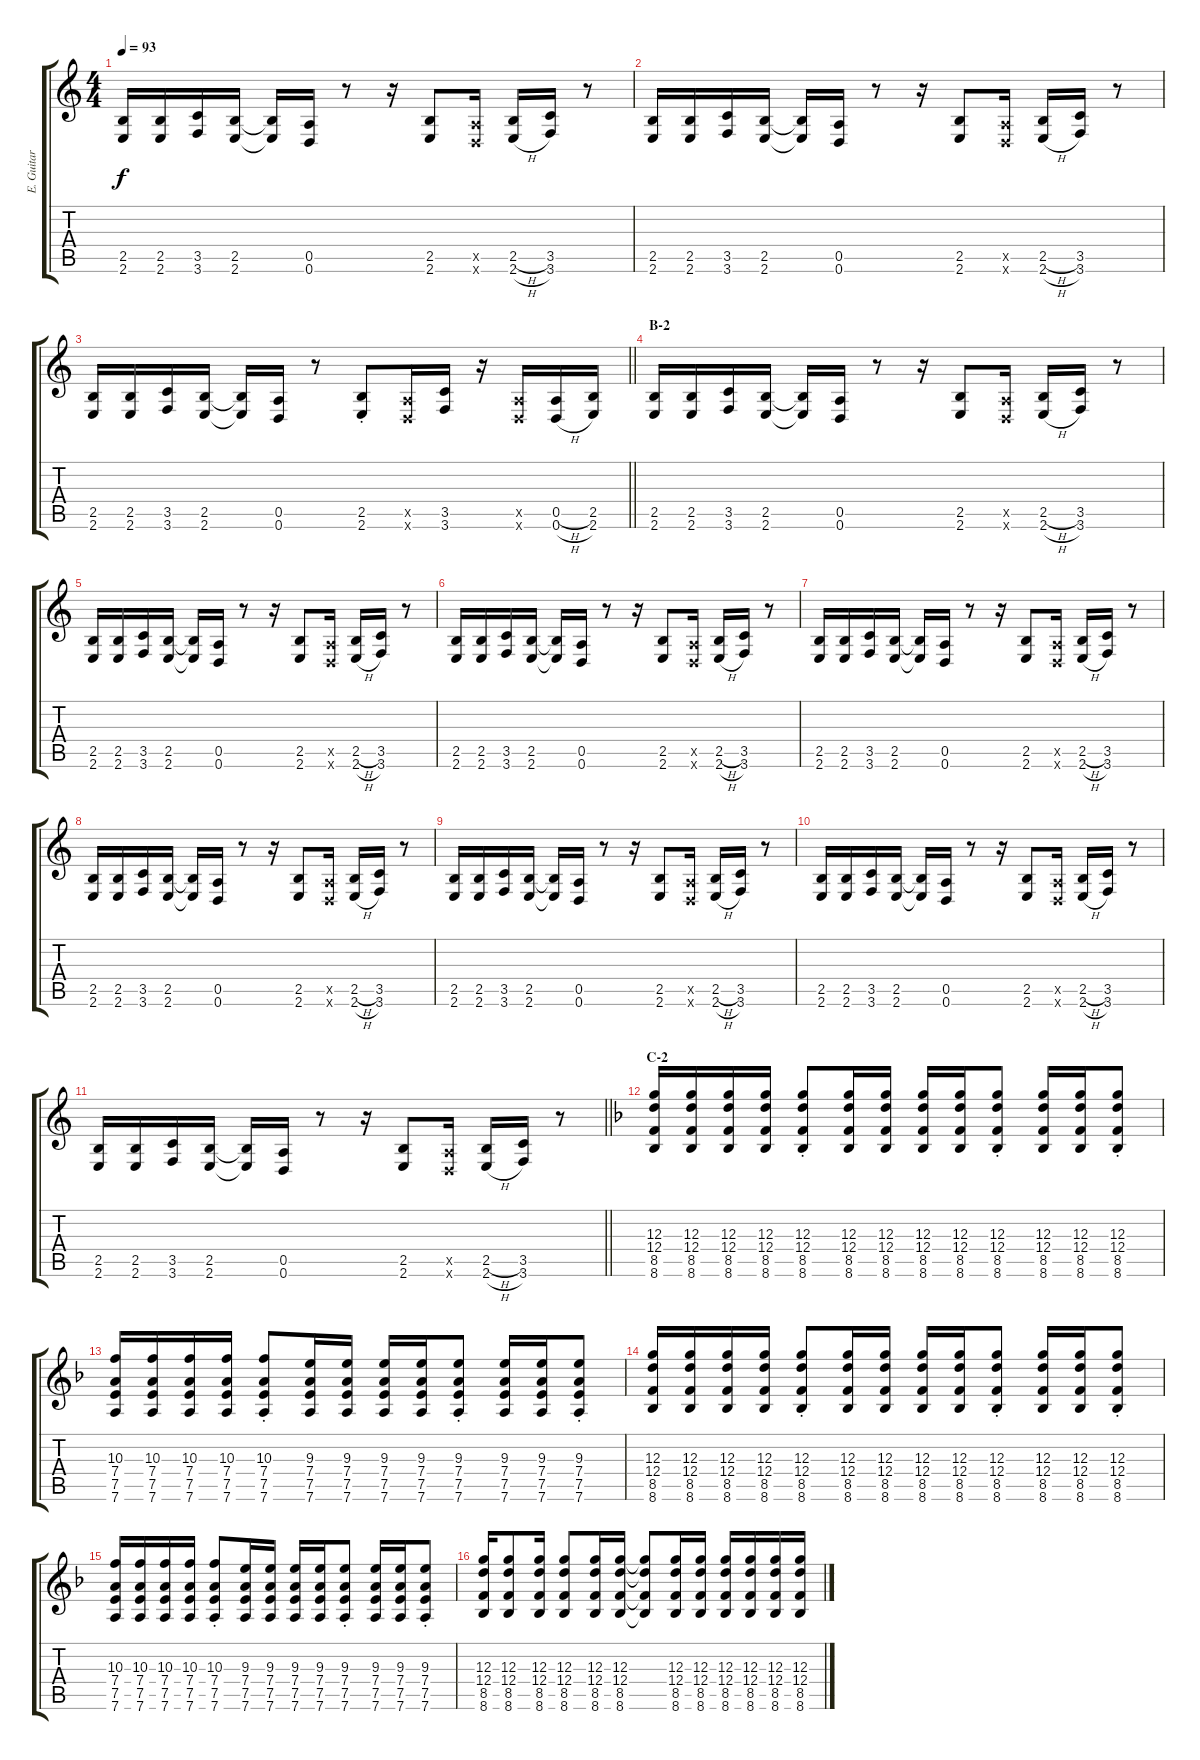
\track ("E. Guitar I" "E. Guitar ") {instrument overdrivenguitar}
\staff {score tabs}
\tuning (E4 B3 G3 D3 A2 D2) {hide}
\ts (4 4)
\tempo 93
\clef g2
\ks c
(2.5 2.6).16{dy f} (2.5 2.6).16 (3.5 3.6).16 (2.5 2.6).16 (2.5{t} 2.6{t}).16 (0.5 0.6).16 r.8 r.16 (2.5 2.6).8 (0.5{x} 0.6{x}).16 (2.5{h} 2.6{h}).16 (3.5 3.6).16 r.8 |
(2.5 2.6).16 (2.5 2.6).16 (3.5 3.6).16 (2.5 2.6).16 (2.5{t} 2.6{t}).16 (0.5 0.6).16 r.8 r.16 (2.5 2.6).8 (0.5{x} 0.6{x}).16 (2.5{h} 2.6{h}).16 (3.5 3.6).16 r.8 |
\barLineRight lightlight
(2.5 2.6).16 (2.5 2.6).16 (3.5 3.6).16 (2.5 2.6).16 (2.5{t} 2.6{t}).16 (0.5 0.6).16 r.8 (2.5{st} 2.6{st}).8 (0.5{x} 0.6{x}).16 (3.5 3.6).16 r.16 (0.5{x} 0.6{x}).16 (0.5{h} 0.6{h}).16 (2.5 2.6).16 |
\section ("" "B-2")
(2.5 2.6).16 (2.5 2.6).16 (3.5 3.6).16 (2.5 2.6).16 (2.5{t} 2.6{t}).16 (0.5 0.6).16 r.8 r.16 (2.5 2.6).8 (0.5{x} 0.6{x}).16 (2.5{h} 2.6{h}).16 (3.5 3.6).16 r.8 |
(2.5 2.6).16 (2.5 2.6).16 (3.5 3.6).16 (2.5 2.6).16 (2.5{t} 2.6{t}).16 (0.5 0.6).16 r.8 r.16 (2.5 2.6).8 (0.5{x} 0.6{x}).16 (2.5{h} 2.6{h}).16 (3.5 3.6).16 r.8 |
(2.5 2.6).16 (2.5 2.6).16 (3.5 3.6).16 (2.5 2.6).16 (2.5{t} 2.6{t}).16 (0.5 0.6).16 r.8 r.16 (2.5 2.6).8 (0.5{x} 0.6{x}).16 (2.5{h} 2.6{h}).16 (3.5 3.6).16 r.8 |
(2.5 2.6).16 (2.5 2.6).16 (3.5 3.6).16 (2.5 2.6).16 (2.5{t} 2.6{t}).16 (0.5 0.6).16 r.8 r.16 (2.5 2.6).8 (0.5{x} 0.6{x}).16 (2.5{h} 2.6{h}).16 (3.5 3.6).16 r.8 |
(2.5 2.6).16 (2.5 2.6).16 (3.5 3.6).16 (2.5 2.6).16 (2.5{t} 2.6{t}).16 (0.5 0.6).16 r.8 r.16 (2.5 2.6).8 (0.5{x} 0.6{x}).16 (2.5{h} 2.6{h}).16 (3.5 3.6).16 r.8 |
(2.5 2.6).16 (2.5 2.6).16 (3.5 3.6).16 (2.5 2.6).16 (2.5{t} 2.6{t}).16 (0.5 0.6).16 r.8 r.16 (2.5 2.6).8 (0.5{x} 0.6{x}).16 (2.5{h} 2.6{h}).16 (3.5 3.6).16 r.8 |
(2.5 2.6).16 (2.5 2.6).16 (3.5 3.6).16 (2.5 2.6).16 (2.5{t} 2.6{t}).16 (0.5 0.6).16 r.8 r.16 (2.5 2.6).8 (0.5{x} 0.6{x}).16 (2.5{h} 2.6{h}).16 (3.5 3.6).16 r.8 |
\barLineRight lightlight
(2.5 2.6).16 (2.5 2.6).16 (3.5 3.6).16 (2.5 2.6).16 (2.5{t} 2.6{t}).16 (0.5 0.6).16 r.8 r.16 (2.5 2.6).8 (0.5{x} 0.6{x}).16 (2.5{h} 2.6{h}).16 (3.5 3.6).16 r.8 |
\section ("" "C-2")
\ks f
(12.3 12.4 8.5 8.6).16 (12.3 12.4 8.5 8.6).16 (12.3 12.4 8.5 8.6).16 (12.3 12.4 8.5 8.6).16 (12.3{st} 12.4{st} 8.5{st} 8.6{st}).8 (12.3 12.4 8.5 8.6).16 (12.3 12.4 8.5 8.6).16 (12.3 12.4 8.5 8.6).16 (12.3 12.4 8.5 8.6).16 (12.3{st} 12.4{st} 8.5{st} 8.6{st}).8 (12.3 12.4 8.5 8.6).16 (12.3 12.4 8.5 8.6).16 (12.3{st} 12.4{st} 8.5{st} 8.6{st}).8 |
(10.3 7.4 7.5 7.6).16 (10.3 7.4 7.5 7.6).16 (10.3 7.4 7.5 7.6).16 (10.3 7.4 7.5 7.6).16 (10.3{st} 7.4{st} 7.5{st} 7.6{st}).8 (9.3 7.4 7.5 7.6).16 (9.3 7.4 7.5 7.6).16 (9.3 7.4 7.5 7.6).16 (9.3 7.4 7.5 7.6).16 (9.3{st} 7.4{st} 7.5{st} 7.6{st}).8 (9.3 7.4 7.5 7.6).16 (9.3 7.4 7.5 7.6).16 (9.3{st} 7.4{st} 7.5{st} 7.6{st}).8 |
(12.3 12.4 8.5 8.6).16 (12.3 12.4 8.5 8.6).16 (12.3 12.4 8.5 8.6).16 (12.3 12.4 8.5 8.6).16 (12.3{st} 12.4{st} 8.5{st} 8.6{st}).8 (12.3 12.4 8.5 8.6).16 (12.3 12.4 8.5 8.6).16 (12.3 12.4 8.5 8.6).16 (12.3 12.4 8.5 8.6).16 (12.3{st} 12.4{st} 8.5{st} 8.6{st}).8 (12.3 12.4 8.5 8.6).16 (12.3 12.4 8.5 8.6).16 (12.3{st} 12.4{st} 8.5{st} 8.6{st}).8 |
(10.3 7.4 7.5 7.6).16 (10.3 7.4 7.5 7.6).16 (10.3 7.4 7.5 7.6).16 (10.3 7.4 7.5 7.6).16 (10.3{st} 7.4{st} 7.5{st} 7.6{st}).8 (9.3 7.4 7.5 7.6).16 (9.3 7.4 7.5 7.6).16 (9.3 7.4 7.5 7.6).16 (9.3 7.4 7.5 7.6).16 (9.3{st} 7.4{st} 7.5{st} 7.6{st}).8 (9.3 7.4 7.5 7.6).16 (9.3 7.4 7.5 7.6).16 (9.3{st} 7.4{st} 7.5{st} 7.6{st}).8 |
(12.3 12.4 8.5 8.6).16 (12.3 12.4 8.5 8.6).8 (12.3 12.4 8.5 8.6).16 (12.3 12.4 8.5 8.6).8 (12.3 12.4 8.5 8.6).16 (12.3 12.4 8.5 8.6).16 (12.3{t} 12.4{t} 8.5{t} 8.6{t}).8 (12.3 12.4 8.5 8.6).16 (12.3 12.4 8.5 8.6).16 (12.3 12.4 8.5 8.6).16 (12.3 12.4 8.5 8.6).16 (12.3 12.4 8.5 8.6).16 (12.3 12.4 8.5 8.6).16
